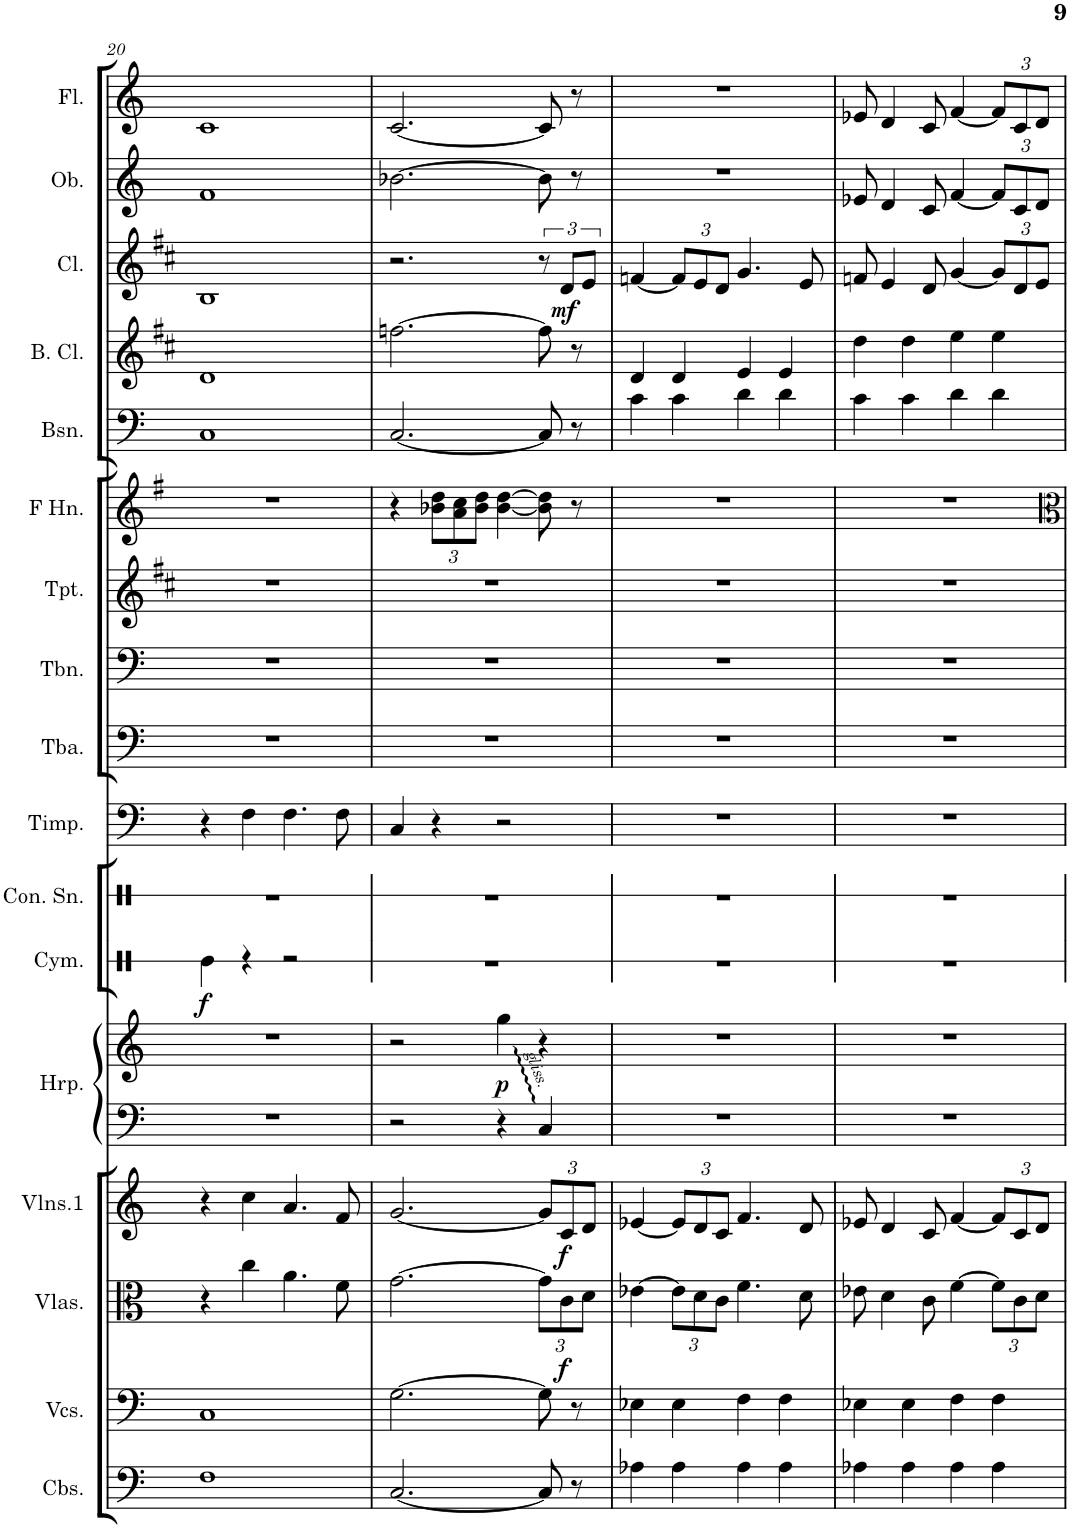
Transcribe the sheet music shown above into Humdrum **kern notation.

**kern	**kern	**kern	**dynam	**kern	**dynam	**kern	**kern	**dynam	**kern	**dynam	**kern	**kern	**kern	**kern	**kern	**kern	**kern	**kern	**kern	**dynam	**kern	**kern
*part17	*part16	*part15	*part15	*part14	*part14	*part13	*part13	*part13	*part12	*part12	*part11	*part10	*part9	*part8	*part7	*part6	*part5	*part4	*part3	*part3	*part2	*part1
*staff18	*staff17	*staff16	*staff16	*staff15	*staff15	*staff14	*staff13	*staff13/14	*staff12	*staff12	*staff11	*staff10	*staff9	*staff8	*staff7	*staff6	*staff5	*staff4	*staff3	*staff3	*staff2	*staff1
*I"Contrabass Section	*I"Violoncello Section	*I"Viola Section	*	*I"Violin Section1	*	*I"Harp	*	*	*I"Cymbal	*	*I"Concert Snare Drum	*I"Timpani	*I"Tuba	*I"Trombone	*I"Trumpet	*I"French Horn	*I"Bassoon	*I"Bass Clarinet	*I"Clarinet	*	*I"Oboe	*I"Flute
*I'Cbs.	*I'Vcs.	*I'Vlas.	*	*I'Vlns.1	*	*I'Hrp.	*	*	*I'Cym.	*	*I'Con. Sn.	*I'Timp.	*I'Tba.	*I'Tbn.	*I'Tpt.	*I'F Hn.	*I'Bsn.	*I'B. Cl.	*I'Cl.	*	*I'Ob.	*I'Fl.
!!LO:PB:g=z
*clefF4	*clefF4	*clefC3	*	*clefG2	*	*clefF4	*clefG2	*	*clefX	*	*clefX	*clefF4	*clefF4	*clefF4	*clefG2	*clefG2	*clefF4	*clefG2	*clefG2	*	*clefG2	*clefG2
*Trd7c12	*	*	*	*	*	*	*	*	*	*	*	*	*	*	*Trd1c2	*Trd4c7	*	*Trd8c14	*Trd1c2	*	*	*
*k[]	*k[]	*k[]	*	*k[]	*	*k[]	*k[]	*	*k[]	*	*k[]	*k[]	*k[]	*k[]	*k[f#c#]	*k[f#]	*k[]	*k[f#c#]	*k[f#c#]	*	*k[]	*k[]
*M4/4	*M4/4	*M4/4	*	*M4/4	*	*M4/4	*M4/4	*	*M4/4	*	*M4/4	*M4/4	*M4/4	*M4/4	*M4/4	*M4/4	*M4/4	*M4/4	*M4/4	*	*M4/4	*M4/4
=20	=20	=20	=20	=20	=20	=20	=20	=20	=20	=20	=20	=20	=20	=20	=20	=20	=20	=20	=20	=20	=20	=20
!	!	!	!	!	!	!	!	!	!	!LO:DY:b	!	!	!	!	!	!	!	!	!	!	!	!
1F	1C	4r	.	4r	.	1r	1r	.	4Re\	f	1r	4r	1r	1r	1r	1r	1C	1d	1B	.	1f	1c
.	.	4cc\	.	4cc\	.	.	.	.	4r	.	.	4F\	.	.	.	.	.	.	.	.	.	.
.	.	4.a\	.	4.a/	.	.	.	.	2r	.	.	4.F\	.	.	.	.	.	.	.	.	.	.
.	.	8f\	.	8f/	.	.	.	.	.	.	.	8F\	.	.	.	.	.	.	.	.	.	.
=21	=21	=21	=21	=21	=21	=21	=21	=21	=21	=21	=21	=21	=21	=21	=21	=21	=21	=21	=21	=21	=21	=21
[2.C/	[2.G\	[2.g\	.	[2.g/	.	2r	2r	.	1r	.	1r	4C/	1r	1r	1r	4r	[2.C/	[2.ffn\	2.r	.	[2.b-X\	[2.c/
*	*	*	*	*	*	*	*	*	*	*	*	*	*	*	*	*Xbrackettup	*	*	*	*	*	*
.	.	.	.	.	.	.	.	.	.	.	.	4r	.	.	.	12b-X\ 12dd\L	.	.	.	.	.	.
.	.	.	.	.	.	.	.	.	.	.	.	.	.	.	.	12a\ 12cc\	.	.	.	.	.	.
.	.	.	.	.	.	.	.	.	.	.	.	.	.	.	.	12b-\ 12dd\J	.	.	.	.	.	.
!	!	!	!	!	!	!	!	!LO:DY:b	!	!	!	!	!	!	!	!	!	!	!	!	!	!
.	.	.	.	.	.	4r	4gg\	p	.	.	.	2r	.	.	.	[4b-\ [4dd\	.	.	.	.	.	.
*	*	*Xbrackettup	*	*Xbrackettup	*	*	*	*	*	*	*	*	*	*	*	*	*	*	*	*	*	*
8C/]	8G\]	12g\L]	.	12g/L]	.	4C/	4r	.	.	.	.	.	.	.	.	8b-\] 8dd\]	8C/]	8ff\]	12r	.	8b-\]	8c/]
!	!	!	!LO:DY:b	!	!LO:DY:b	!	!	!	!	!	!	!	!	!	!	!	!	!	!	!LO:DY:b	!	!
.	.	12c\	f	12c/	f	.	.	.	.	.	.	.	.	.	.	.	.	.	12d/L	mf	.	.
8r	8r	.	.	.	.	.	.	.	.	.	.	.	.	.	.	8r	8r	8r	.	.	8r	8r
.	.	12d\J	.	12d/J	.	.	.	.	.	.	.	.	.	.	.	.	.	.	12e/J	.	.	.
=22	=22	=22	=22	=22	=22	=22	=22	=22	=22	=22	=22	=22	=22	=22	=22	=22	=22	=22	=22	=22	=22	=22
4A-X\	4E-X\	[4e-X\	.	[4e-X/	.	1r	1r	.	1r	.	1r	1r	1r	1r	1r	1r	4c\	4d/	[4fn/	.	1r	1r
*	*	*	*	*	*	*	*	*	*	*	*	*	*	*	*	*	*	*	*Xbrackettup	*	*	*
4A-\	4E-\	12e-\L]	.	12e-/L]	.	.	.	.	.	.	.	.	.	.	.	.	4c\	4d/	12f/L]	.	.	.
.	.	12d\	.	12d/	.	.	.	.	.	.	.	.	.	.	.	.	.	.	12e/	.	.	.
.	.	12c\J	.	12c/J	.	.	.	.	.	.	.	.	.	.	.	.	.	.	12d/J	.	.	.
4A-\	4F\	4.f\	.	4.f/	.	.	.	.	.	.	.	.	.	.	.	.	4d\	4e/	4.g/	.	.	.
4A-\	4F\	.	.	.	.	.	.	.	.	.	.	.	.	.	.	.	4d\	4e/	.	.	.	.
.	.	8d\	.	8d/	.	.	.	.	.	.	.	.	.	.	.	.	.	.	8e/	.	.	.
=23	=23	=23	=23	=23	=23	=23	=23	=23	=23	=23	=23	=23	=23	=23	=23	=23	=23	=23	=23	=23	=23	=23
4A-X\	4E-X\	8e-X\	.	8e-X/	.	1r	1r	.	1r	.	1r	1r	1r	1r	1r	1r	4c\	4dd\	8fn/	.	8e-X/	8e-X/
.	.	4d\	.	4d/	.	.	.	.	.	.	.	.	.	.	.	.	.	.	4e/	.	4d/	4d/
4A-\	4E-\	.	.	.	.	.	.	.	.	.	.	.	.	.	.	.	4c\	4dd\	.	.	.	.
.	.	8c\	.	8c/	.	.	.	.	.	.	.	.	.	.	.	.	.	.	8d/	.	8c/	8c/
4A-\	4F\	[4f\	.	[4f/	.	.	.	.	.	.	.	.	.	.	.	.	4d\	4ee\	[4g/	.	[4f/	[4f/
*	*	*	*	*	*	*	*	*	*	*	*	*	*	*	*	*	*	*	*	*	*Xbrackettup	*Xbrackettup
4A-\	4F\	12f\L]	.	12f/L]	.	.	.	.	.	.	.	.	.	.	.	.	4d\	4ee\	12g/L]	.	12f/L]	12f/L]
.	.	12c\	.	12c/	.	.	.	.	.	.	.	.	.	.	.	.	.	.	12d/	.	12c/	12c/
.	.	12d\J	.	12d/J	.	.	.	.	.	.	.	.	.	.	.	.	.	.	12e/J	.	12d/J	12d/J
=	=	=	=	=	=	=	=	=	=	=	=	=	=	=	=	=	=	=	=	=	=	=
*-	*-	*-	*-	*-	*-	*-	*-	*-	*-	*-	*-	*-	*-	*-	*-	*-	*-	*-	*-	*-	*-	*-
